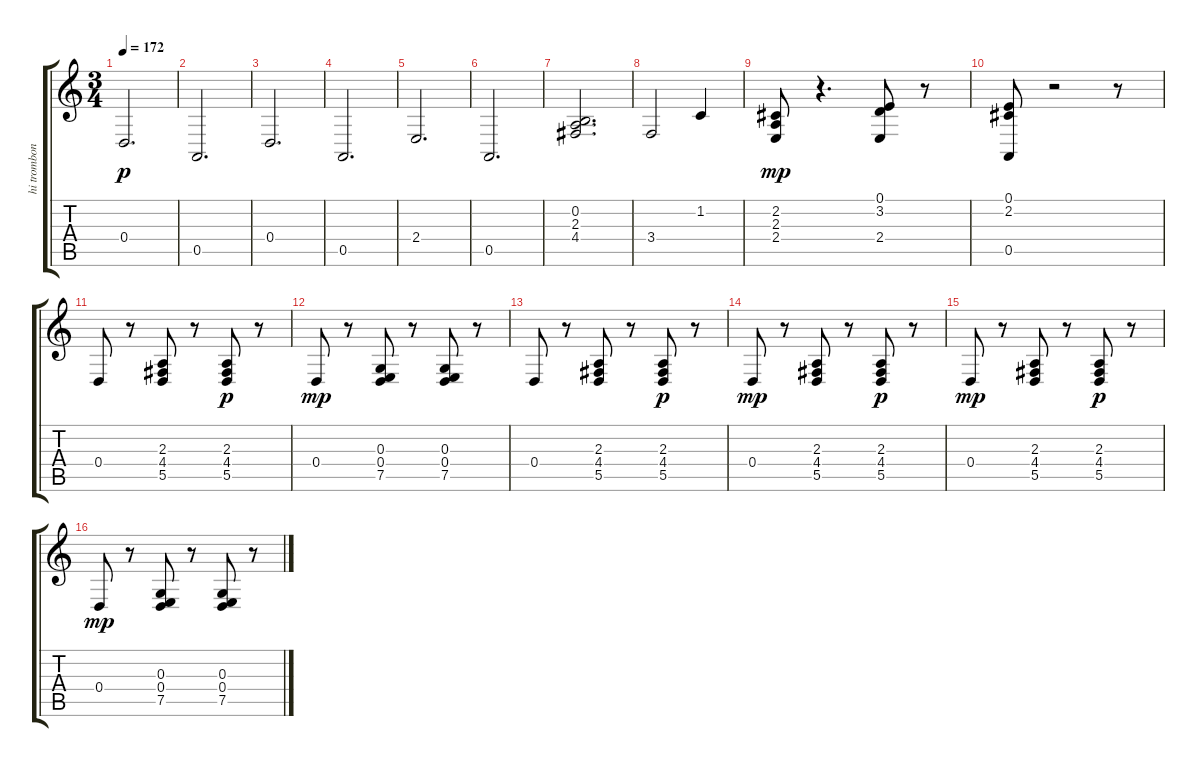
\track ("hi trombones" "hi trombon") {instrument trombone}
\staff {score tabs}
\tuning (E4 B3 G3 D3 A2 E2) {hide}
\ts (3 4)
\tempo 172
\clef g2
\ks c
0.4.2{d dy p} |
0.5.2{d} |
0.4.2{d} |
0.5.2{d} |
2.4.2{d} |
0.5.2{d} |
(0.2 2.3 4.4).2{d} |
3.4.2 1.2.4 |
(2.2 2.3 2.4).8{dy mp} r.4{d} (0.1 3.2 2.4).8 r.8 |
(0.1 2.2 0.5).8 r.2 r.8 |
0.4.8 r.8 (2.3 4.4 5.5).8 r.8 (2.3 4.4 5.5).8{dy p} r.8 |
0.4.8{dy mp} r.8 (0.3 0.4 7.5).8 r.8 (0.3 0.4 7.5).8 r.8 |
0.4.8 r.8 (2.3 4.4 5.5).8 r.8 (2.3 4.4 5.5).8{dy p} r.8 |
0.4.8{dy mp} r.8 (2.3 4.4 5.5).8 r.8 (2.3 4.4 5.5).8{dy p} r.8 |
0.4.8{dy mp} r.8 (2.3 4.4 5.5).8 r.8 (2.3 4.4 5.5).8{dy p} r.8 |
0.4.8{dy mp} r.8 (0.3 0.4 7.5).8 r.8 (0.3 0.4 7.5).8 r.8
